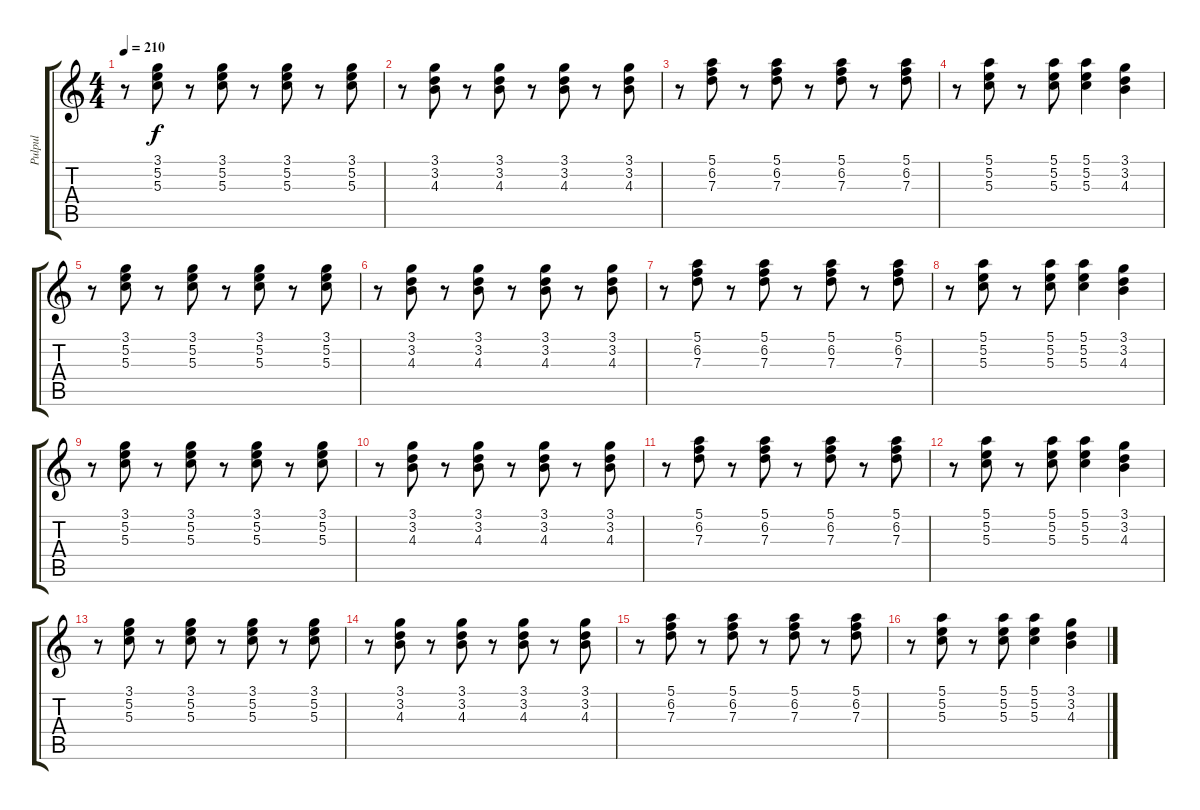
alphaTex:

\track ("Pulpul" "Pulpul") {instrument electricguitarjazz}
\staff {score tabs}
\tuning (E4 B3 G3 D3 A2 E2) {hide}
\ts (4 4)
\tempo 210
\clef g2
\ks c
r.8{dy f} (3.1 5.2 5.3).8 r.8 (3.1 5.2 5.3).8 r.8 (3.1 5.2 5.3).8 r.8 (3.1 5.2 5.3).8 |
r.8 (3.1 3.2 4.3).8 r.8 (3.1 3.2 4.3).8 r.8 (3.1 3.2 4.3).8 r.8 (3.1 3.2 4.3).8 |
r.8 (5.1 6.2 7.3).8 r.8 (5.1 6.2 7.3).8 r.8 (5.1 6.2 7.3).8 r.8 (5.1 6.2 7.3).8 |
r.8 (5.1 5.2 5.3).8 r.8 (5.1 5.2 5.3).8 (5.1 5.2 5.3).4 (3.1 3.2 4.3).4 |
r.8 (3.1 5.2 5.3).8 r.8 (3.1 5.2 5.3).8 r.8 (3.1 5.2 5.3).8 r.8 (3.1 5.2 5.3).8 |
r.8 (3.1 3.2 4.3).8 r.8 (3.1 3.2 4.3).8 r.8 (3.1 3.2 4.3).8 r.8 (3.1 3.2 4.3).8 |
r.8 (5.1 6.2 7.3).8 r.8 (5.1 6.2 7.3).8 r.8 (5.1 6.2 7.3).8 r.8 (5.1 6.2 7.3).8 |
r.8 (5.1 5.2 5.3).8 r.8 (5.1 5.2 5.3).8 (5.1 5.2 5.3).4 (3.1 3.2 4.3).4 |
r.8 (3.1 5.2 5.3).8 r.8 (3.1 5.2 5.3).8 r.8 (3.1 5.2 5.3).8 r.8 (3.1 5.2 5.3).8 |
r.8 (3.1 3.2 4.3).8 r.8 (3.1 3.2 4.3).8 r.8 (3.1 3.2 4.3).8 r.8 (3.1 3.2 4.3).8 |
r.8 (5.1 6.2 7.3).8 r.8 (5.1 6.2 7.3).8 r.8 (5.1 6.2 7.3).8 r.8 (5.1 6.2 7.3).8 |
r.8 (5.1 5.2 5.3).8 r.8 (5.1 5.2 5.3).8 (5.1 5.2 5.3).4 (3.1 3.2 4.3).4 |
r.8 (3.1 5.2 5.3).8 r.8 (3.1 5.2 5.3).8 r.8 (3.1 5.2 5.3).8 r.8 (3.1 5.2 5.3).8 |
r.8 (3.1 3.2 4.3).8 r.8 (3.1 3.2 4.3).8 r.8 (3.1 3.2 4.3).8 r.8 (3.1 3.2 4.3).8 |
r.8 (5.1 6.2 7.3).8 r.8 (5.1 6.2 7.3).8 r.8 (5.1 6.2 7.3).8 r.8 (5.1 6.2 7.3).8 |
r.8 (5.1 5.2 5.3).8 r.8 (5.1 5.2 5.3).8 (5.1 5.2 5.3).4 (3.1 3.2 4.3).4
